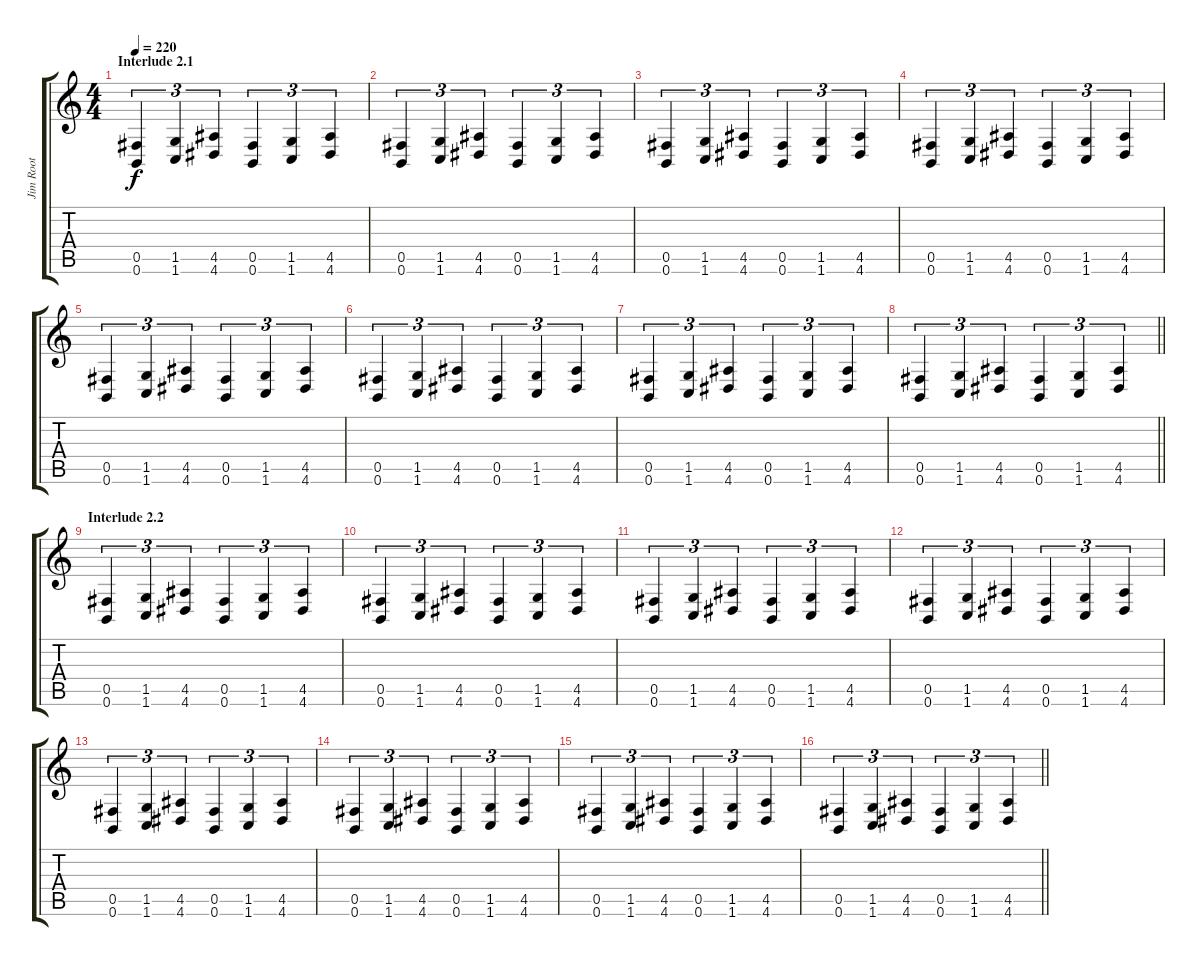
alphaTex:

\track ("Jim Root" "Jim Root") {instrument distortionguitar}
\staff {score tabs}
\tuning (Db4 Ab3 E3 B2 Gb2 B1) {hide}
\ts (4 4)
\section ("" "Interlude 2.1")
\tempo 220
\clef g2
\ks c
(0.5 0.6).4{tu (3 2) dy f} (1.5 1.6).4{tu (3 2)} (4.5 4.6).4{tu (3 2)} (0.5 0.6).4{tu (3 2)} (1.5 1.6).4{tu (3 2)} (4.5 4.6).4{tu (3 2)} |
(0.5 0.6).4{tu (3 2)} (1.5 1.6).4{tu (3 2)} (4.5 4.6).4{tu (3 2)} (0.5 0.6).4{tu (3 2)} (1.5 1.6).4{tu (3 2)} (4.5 4.6).4{tu (3 2)} |
(0.5 0.6).4{tu (3 2)} (1.5 1.6).4{tu (3 2)} (4.5 4.6).4{tu (3 2)} (0.5 0.6).4{tu (3 2)} (1.5 1.6).4{tu (3 2)} (4.5 4.6).4{tu (3 2)} |
(0.5 0.6).4{tu (3 2)} (1.5 1.6).4{tu (3 2)} (4.5 4.6).4{tu (3 2)} (0.5 0.6).4{tu (3 2)} (1.5 1.6).4{tu (3 2)} (4.5 4.6).4{tu (3 2)} |
(0.5 0.6).4{tu (3 2)} (1.5 1.6).4{tu (3 2)} (4.5 4.6).4{tu (3 2)} (0.5 0.6).4{tu (3 2)} (1.5 1.6).4{tu (3 2)} (4.5 4.6).4{tu (3 2)} |
(0.5 0.6).4{tu (3 2)} (1.5 1.6).4{tu (3 2)} (4.5 4.6).4{tu (3 2)} (0.5 0.6).4{tu (3 2)} (1.5 1.6).4{tu (3 2)} (4.5 4.6).4{tu (3 2)} |
(0.5 0.6).4{tu (3 2)} (1.5 1.6).4{tu (3 2)} (4.5 4.6).4{tu (3 2)} (0.5 0.6).4{tu (3 2)} (1.5 1.6).4{tu (3 2)} (4.5 4.6).4{tu (3 2)} |
\barLineRight lightlight
(0.5 0.6).4{tu (3 2)} (1.5 1.6).4{tu (3 2)} (4.5 4.6).4{tu (3 2)} (0.5 0.6).4{tu (3 2)} (1.5 1.6).4{tu (3 2)} (4.5 4.6).4{tu (3 2)} |
\section ("" "Interlude 2.2")
(0.5 0.6).4{tu (3 2)} (1.5 1.6).4{tu (3 2)} (4.5 4.6).4{tu (3 2)} (0.5 0.6).4{tu (3 2)} (1.5 1.6).4{tu (3 2)} (4.5 4.6).4{tu (3 2)} |
(0.5 0.6).4{tu (3 2)} (1.5 1.6).4{tu (3 2)} (4.5 4.6).4{tu (3 2)} (0.5 0.6).4{tu (3 2)} (1.5 1.6).4{tu (3 2)} (4.5 4.6).4{tu (3 2)} |
(0.5 0.6).4{tu (3 2)} (1.5 1.6).4{tu (3 2)} (4.5 4.6).4{tu (3 2)} (0.5 0.6).4{tu (3 2)} (1.5 1.6).4{tu (3 2)} (4.5 4.6).4{tu (3 2)} |
(0.5 0.6).4{tu (3 2)} (1.5 1.6).4{tu (3 2)} (4.5 4.6).4{tu (3 2)} (0.5 0.6).4{tu (3 2)} (1.5 1.6).4{tu (3 2)} (4.5 4.6).4{tu (3 2)} |
(0.5 0.6).4{tu (3 2)} (1.5 1.6).4{tu (3 2)} (4.5 4.6).4{tu (3 2)} (0.5 0.6).4{tu (3 2)} (1.5 1.6).4{tu (3 2)} (4.5 4.6).4{tu (3 2)} |
(0.5 0.6).4{tu (3 2)} (1.5 1.6).4{tu (3 2)} (4.5 4.6).4{tu (3 2)} (0.5 0.6).4{tu (3 2)} (1.5 1.6).4{tu (3 2)} (4.5 4.6).4{tu (3 2)} |
(0.5 0.6).4{tu (3 2)} (1.5 1.6).4{tu (3 2)} (4.5 4.6).4{tu (3 2)} (0.5 0.6).4{tu (3 2)} (1.5 1.6).4{tu (3 2)} (4.5 4.6).4{tu (3 2)} |
\barLineRight lightlight
(0.5 0.6).4{tu (3 2)} (1.5 1.6).4{tu (3 2)} (4.5 4.6).4{tu (3 2)} (0.5 0.6).4{tu (3 2)} (1.5 1.6).4{tu (3 2)} (4.5 4.6).4{tu (3 2)}
